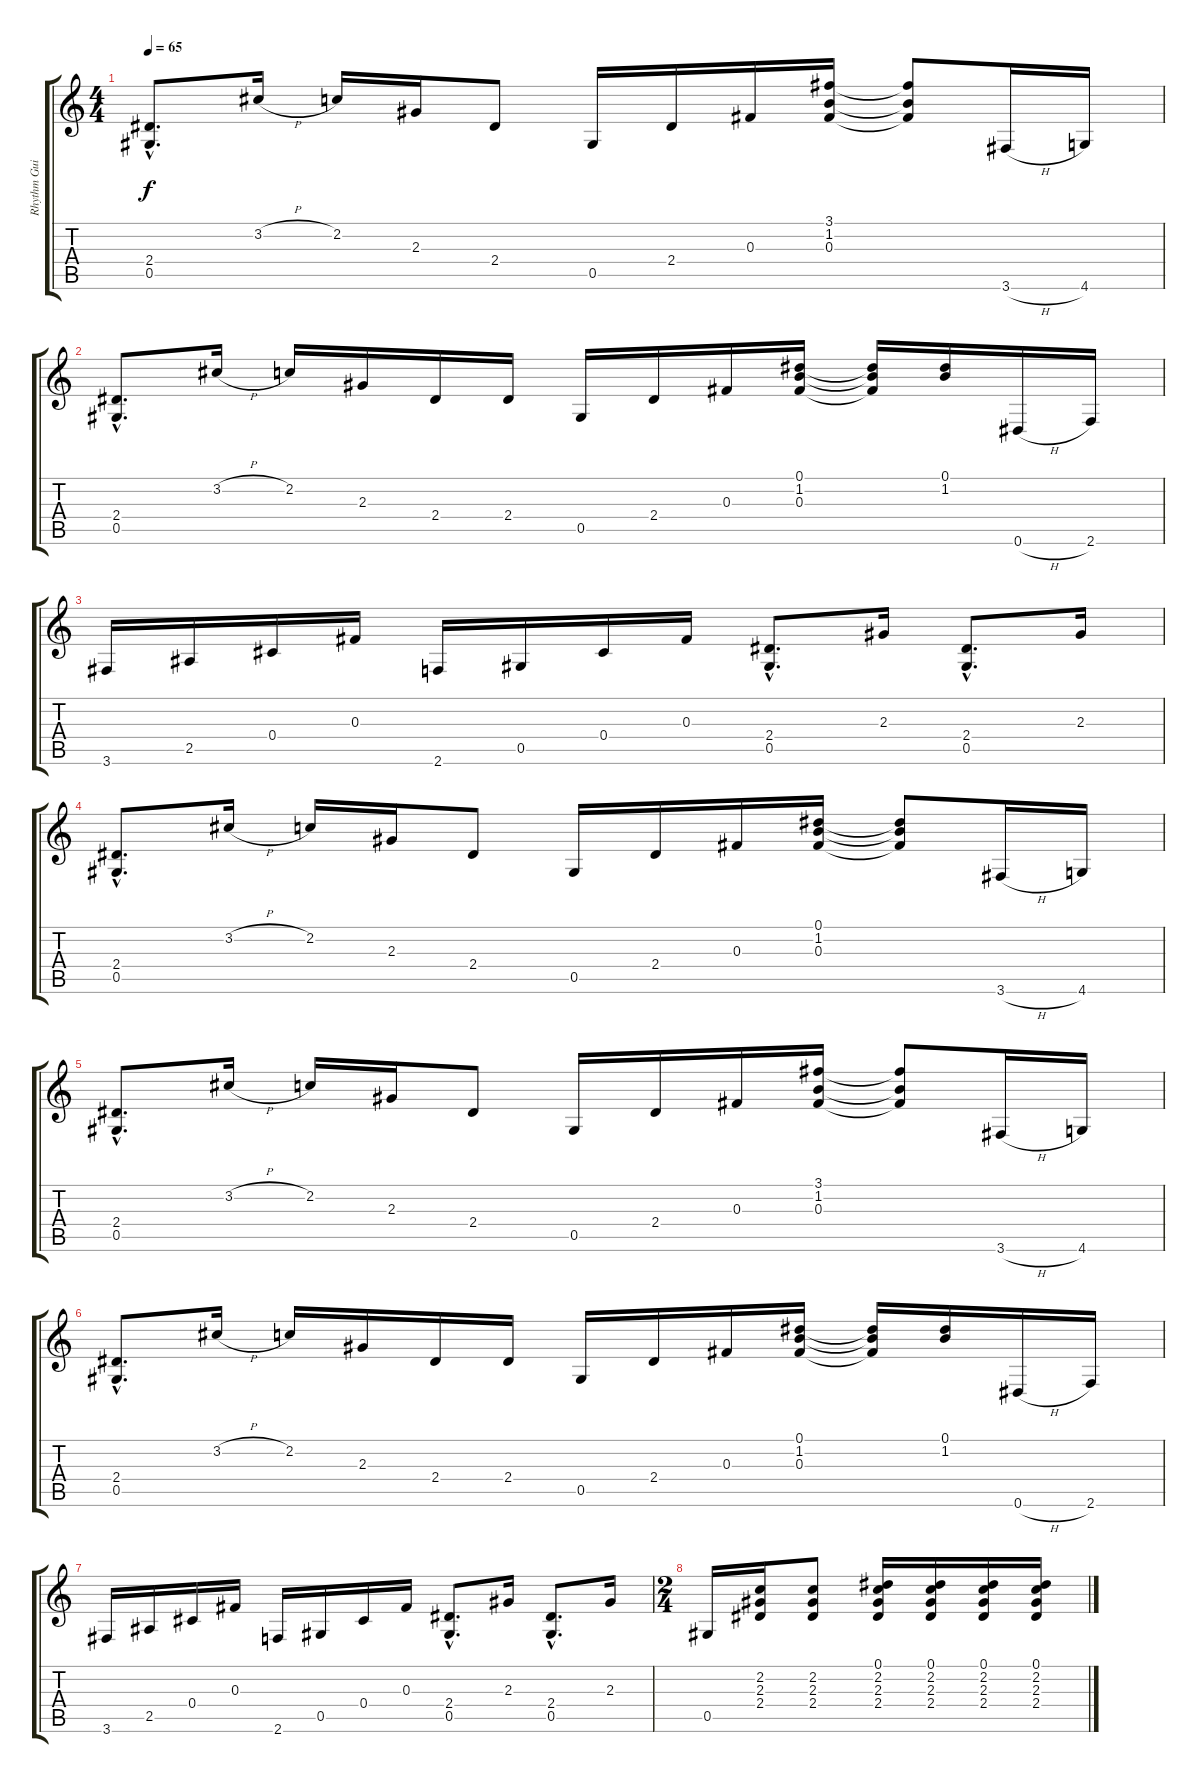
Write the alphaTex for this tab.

\track ("Rhythm Guitar 1" "Rhythm Gui") {instrument overdrivenguitar}
\staff {score tabs}
\tuning (Eb4 Bb3 Gb3 Db3 Ab2 Eb2) {hide}
\ts (4 4)
\tempo 65
\clef g2
\ks c
(2.4{hac} 0.5{hac}).8{d dy f} 3.2{h}.16 2.2.16 2.3.16 2.4.8 0.5.16 2.4.16 0.3.16 (3.1 1.2 0.3).16 (3.1{t} 1.2{t} 0.3{t}).8 3.6{h}.16 4.6.16 |
(2.4{hac} 0.5{hac}).8{d} 3.2{h}.16 2.2.16 2.3.16 2.4.16 2.4.16 0.5.16 2.4.16 0.3.16 (0.1 1.2 0.3).16 (0.1{t} 1.2{t} 0.3{t}).16 (0.1 1.2).16 0.6{h}.16 2.6.16 |
3.6.16 2.5.16 0.4.16 0.3.16 2.6.16 0.5.16 0.4.16 0.3.16 (2.4{hac} 0.5{hac}).8{d} 2.3.16 (2.4{hac} 0.5{hac}).8{d} 2.3.16 |
(2.4{hac} 0.5{hac}).8{d} 3.2{h}.16 2.2.16 2.3.16 2.4.8 0.5.16 2.4.16 0.3.16 (0.1 1.2 0.3).16 (0.1{t} 1.2{t} 0.3{t}).8 3.6{h}.16 4.6.16 |
(2.4{hac} 0.5{hac}).8{d} 3.2{h}.16 2.2.16 2.3.16 2.4.8 0.5.16 2.4.16 0.3.16 (3.1 1.2 0.3).16 (3.1{t} 1.2{t} 0.3{t}).8 3.6{h}.16 4.6.16 |
(2.4{hac} 0.5{hac}).8{d} 3.2{h}.16 2.2.16 2.3.16 2.4.16 2.4.16 0.5.16 2.4.16 0.3.16 (0.1 1.2 0.3).16 (0.1{t} 1.2{t} 0.3{t}).16 (0.1 1.2).16 0.6{h}.16 2.6.16 |
3.6.16 2.5.16 0.4.16 0.3.16 2.6.16 0.5.16 0.4.16 0.3.16 (2.4{hac} 0.5{hac}).8{d} 2.3.16 (2.4{hac} 0.5{hac}).8{d} 2.3.16 |
\ts (2 4)
0.5.16 (2.2 2.3 2.4).16 (2.2 2.3 2.4).8 (0.1 2.2 2.3 2.4).16 (0.1 2.2 2.3 2.4).16 (0.1 2.2 2.3 2.4).16 (0.1 2.2 2.3 2.4).16
